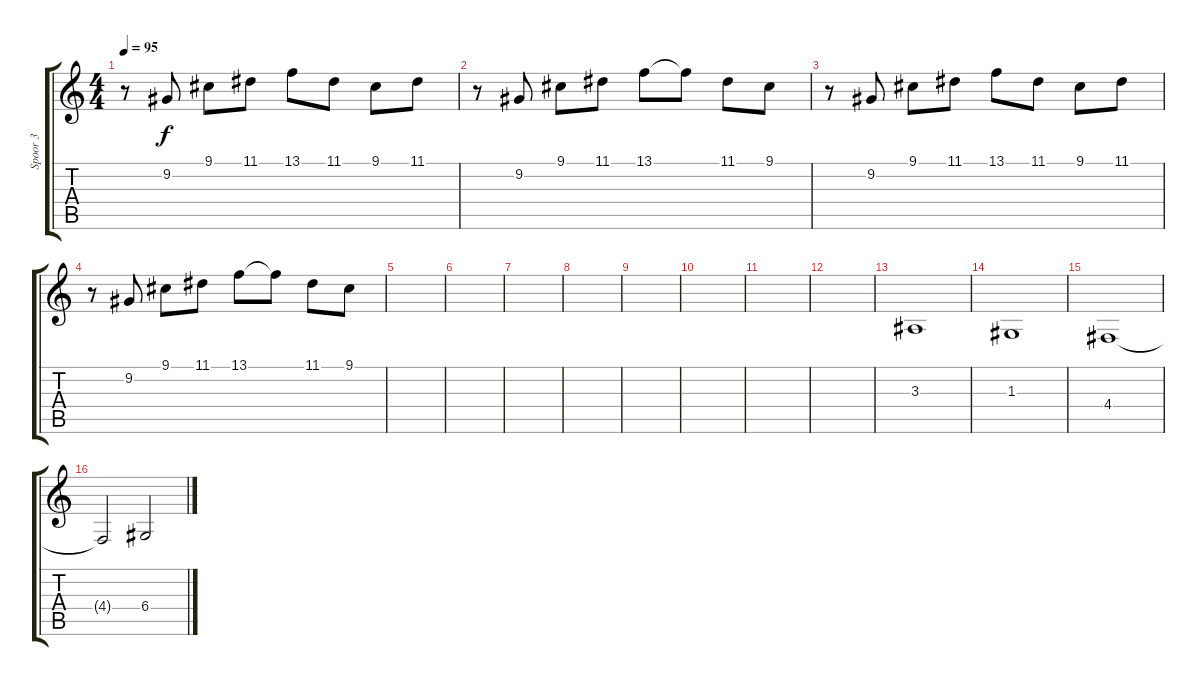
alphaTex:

\track ("Spoor 3" "Spoor 3") {instrument tenorsax}
\staff {score tabs}
\tuning (E4 B3 G3 D3 A2 E2) {hide}
\ts (4 4)
\tempo 95
\clef g2
\ks c
r.8{dy f} 9.2.8 9.1.8 11.1.8 13.1.8 11.1.8 9.1.8 11.1.8 |
r.8 9.2.8 9.1.8 11.1.8 13.1.8 13.1{t}.8 11.1.8 9.1.8 |
r.8 9.2.8 9.1.8 11.1.8 13.1.8 11.1.8 9.1.8 11.1.8 |
r.8 9.2.8 9.1.8 11.1.8 13.1.8 13.1{t}.8 11.1.8 9.1.8 |
|
|
|
|
|
|
|
|
3.3.1 |
1.3.1 |
4.4.1 |
4.4{t}.2 6.4.2
